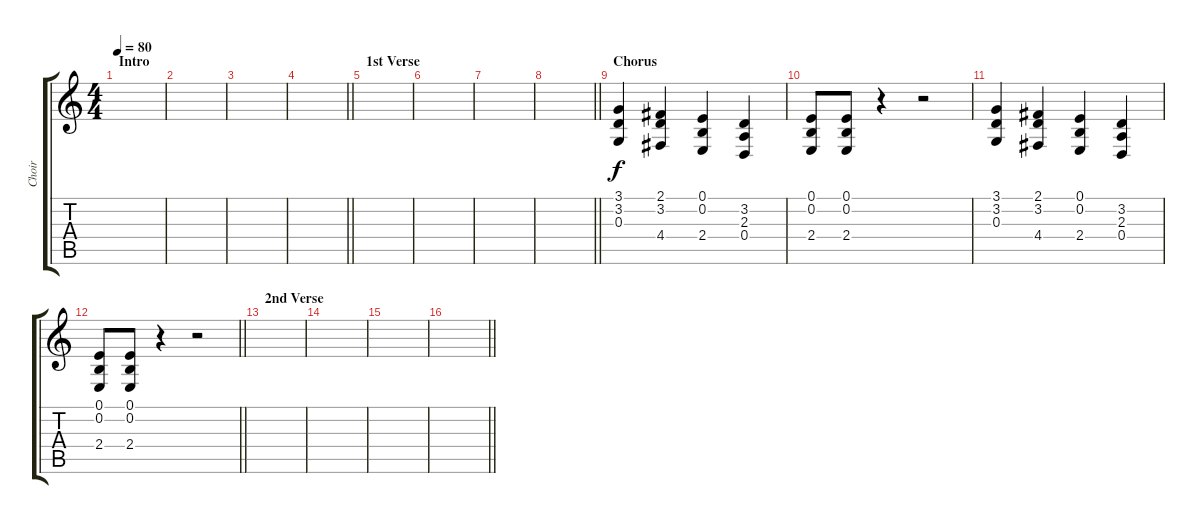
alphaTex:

\track ("Choir" "Choir") {instrument choiraahs}
\staff {score tabs}
\tuning (E4 B3 G3 D3 A2 E2) {hide}
\ts (4 4)
\section ("" "Intro")
\tempo 80
\clef g2
\ks c
|
|
|
\barLineRight lightlight
|
\section ("" "1st Verse")
|
|
|
\barLineRight lightlight
|
\section ("" "Chorus")
(3.1 3.2 0.3).4 (2.1 3.2 4.4).4 (0.1 0.2 2.4).4 (3.2 2.3 0.4).4 |
(0.1 0.2 2.4).8 (0.1 0.2 2.4).8 r.4 r.2 |
(3.1 3.2 0.3).4 (2.1 3.2 4.4).4 (0.1 0.2 2.4).4 (3.2 2.3 0.4).4 |
\barLineRight lightlight
(0.1 0.2 2.4).8 (0.1 0.2 2.4).8 r.4 r.2 |
\section ("" "2nd Verse")
|
|
|
\barLineRight lightlight
